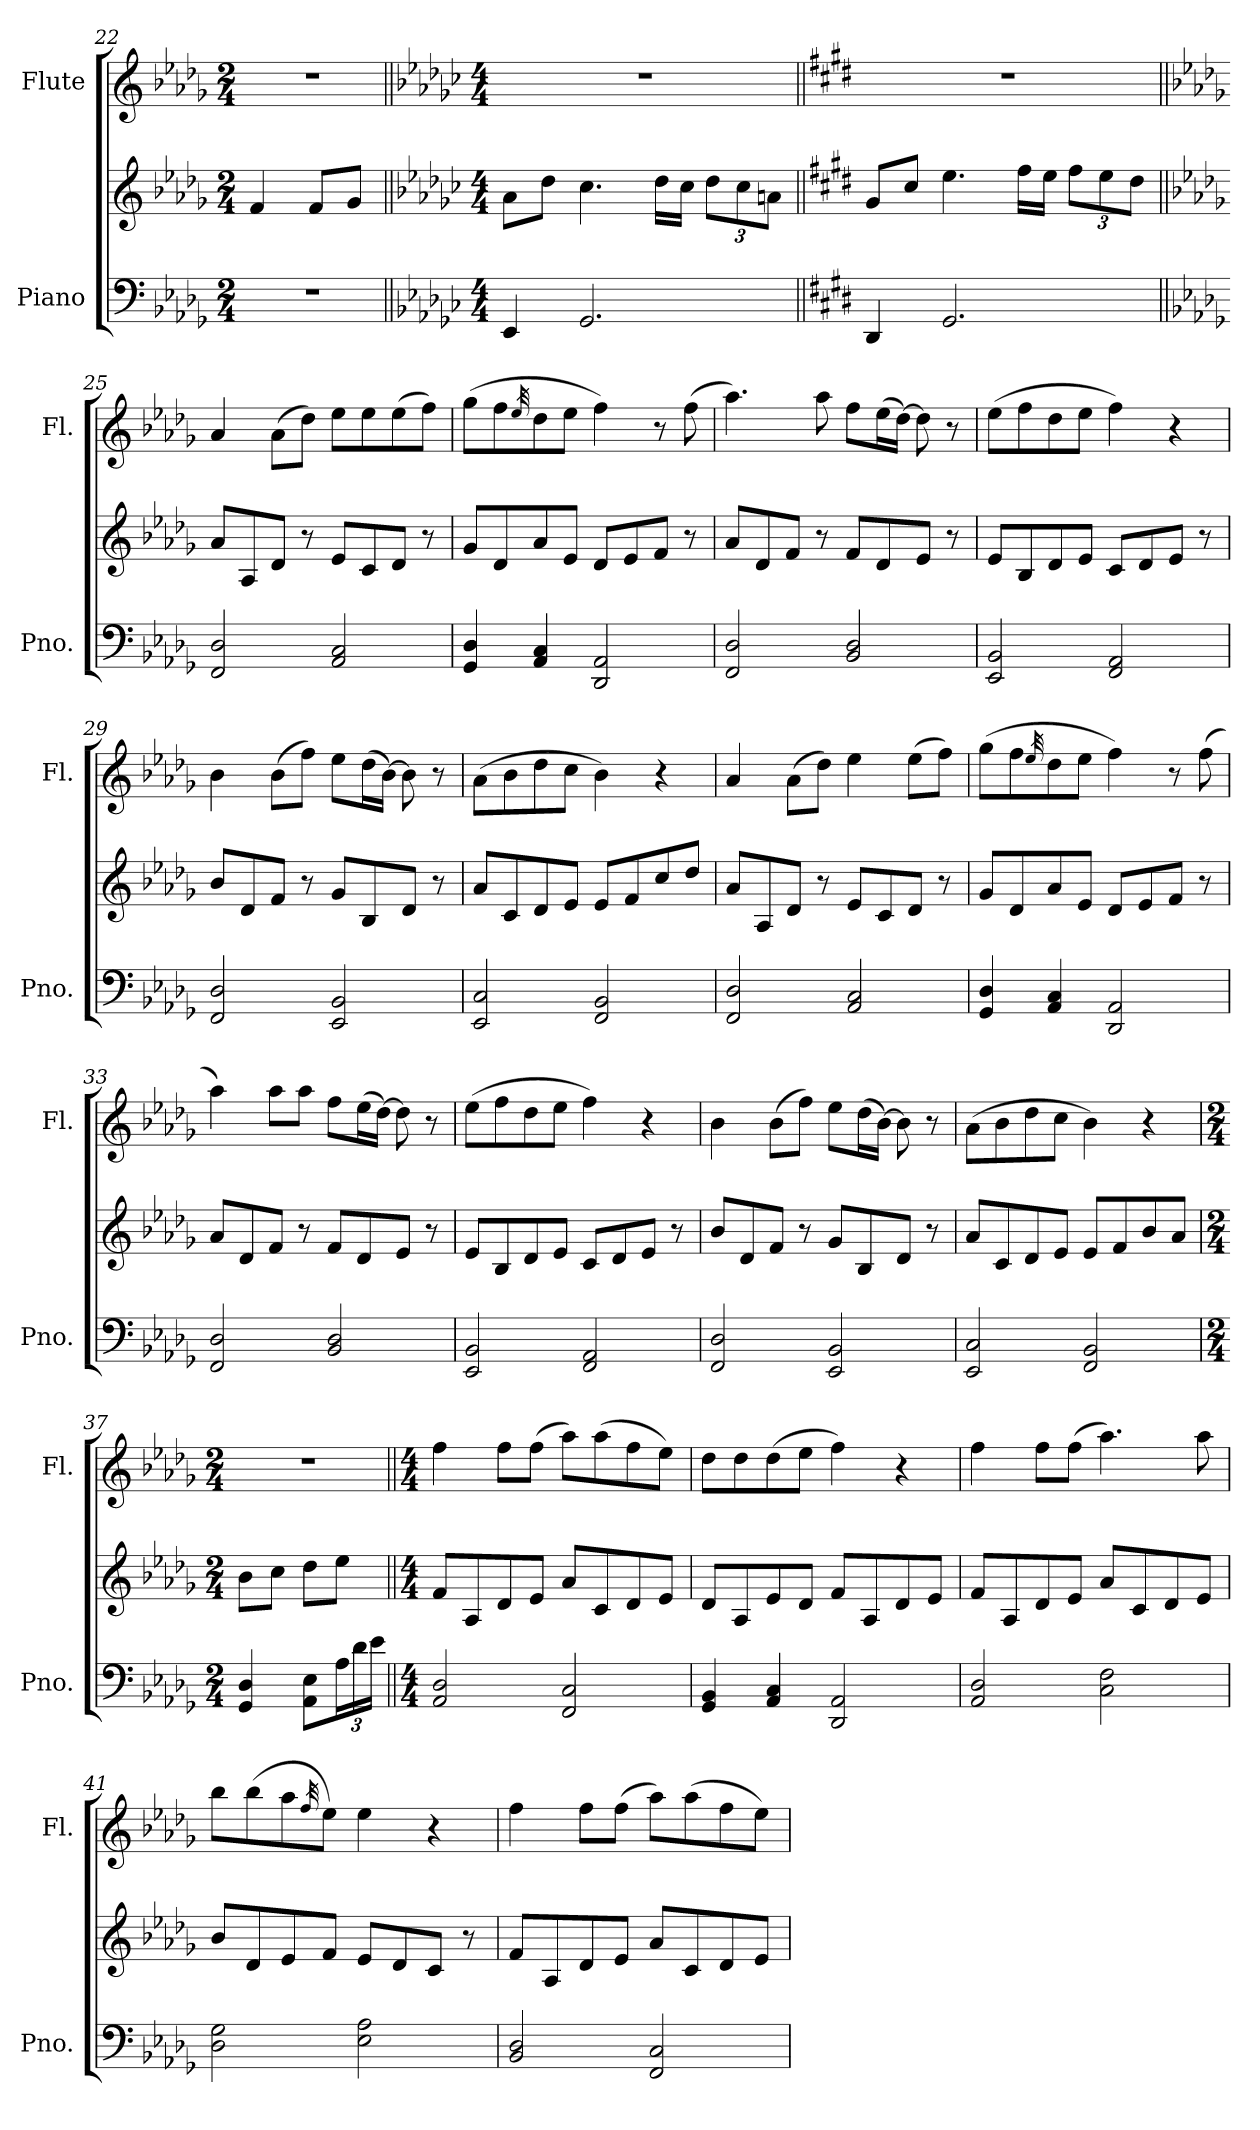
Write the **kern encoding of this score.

**kern	**kern	**kern
*part2	*part2	*part1
*staff3	*staff2	*staff1
*I"Piano	*	*I"Flute
*I'Pno.	*	*I'Fl.
*clefF4	*clefG2	*clefG2
*k[b-e-a-d-g-]	*k[b-e-a-d-g-]	*k[b-e-a-d-g-]
*M2/4	*M2/4	*M2/4
=22	=22	=22
2r	4f/	2r
.	8f/L	.
.	8g-/J	.
!!LO:LB:g=z
=23||	=23||	=23||
*k[b-e-a-d-g-c-]	*k[b-e-a-d-g-c-]	*k[b-e-a-d-g-c-]
*M4/4	*M4/4	*M4/4
4EE-/	8a-\L	1r
.	8dd-\J	.
2.GG-/	4.cc-\	.
.	16dd-\LL	.
.	16cc-\JJ	.
*	*Xbrackettup	*
.	12dd-\L	.
.	12cc-\	.
.	12an\J	.
=24||	=24||	=24||
*k[f#c#g#d#]	*k[f#c#g#d#]	*k[f#c#g#d#]
4DD#/	8g#/L	1r
.	8cc#/J	.
2.GG#/	4.ee\	.
.	16ff#\LL	.
.	16ee\JJ	.
.	12ff#\L	.
.	12ee\	.
.	12dd#\J	.
=25||	=25||	=25||
*k[b-e-a-d-g-]	*k[b-e-a-d-g-]	*k[b-e-a-d-g-]
2FF/ 2D-/	8a-/L	4a-/
.	8A-/	.
.	8d-/J	(>8a-\L
.	8r	8dd-\J)
2AA-/ 2C/	8e-/L	8ee-\L
.	8c/	8ee-\
.	8d-/J	(>8ee-\
.	8r	8ff\J)
!!LO:LB:g=z
=26	=26	=26
4GG-/ 4D-/	8g-/L	(>8gg-\L
.	8d-/	8ff\
.	.	32qee-/
4AA-/ 4C/	8a-/	8dd-\
.	8e-/J	8ee-\J
2DD-/ 2AA-/	8d-/L	4ff\)
.	8e-/	.
.	8f/J	8r
.	8r	(>8ff\
=27	=27	=27
2FF/ 2D-/	8a-/L	4.aa-\)
.	8d-/	.
.	8f/J	.
.	8r	8aa-\
2BB-/ 2D-/	8f/L	8ff\L
.	8d-/	(>16ee-\L
.	.	[16dd-\JJ)
.	8e-/J	8dd-\]
.	8r	8r
=28	=28	=28
2EE-/ 2BB-/	8e-/L	(>8ee-\L
.	8B-/	8ff\
.	8d-/	8dd-\
.	8e-/J	8ee-\J
2FF/ 2AA-/	8c/L	4ff\)
.	8d-/	.
.	8e-/J	4r
.	8r	.
=29	=29	=29
2FF/ 2D-/	8b-/L	4b-\
.	8d-/	.
.	8f/J	(>8b-\L
.	8r	8ff\J)
2EE-/ 2BB-/	8g-/L	8ee-\L
.	8B-/	(>16dd-\L
.	.	[16b-\JJ)
.	8d-/J	8b-\]
.	8r	8r
!!LO:LB:g=z
=30	=30	=30
2EE-/ 2C/	8a-/L	(>8a-\L
.	8c/	8b-\
.	8d-/	8dd-\
.	8e-/J	8cc\J
2FF/ 2BB-/	8e-/L	4b-\)
.	8f/	.
.	8cc/	4r
.	8dd-/J	.
=31	=31	=31
2FF/ 2D-/	8a-/L	4a-/
.	8A-/	.
.	8d-/J	(>8a-\L
.	8r	8dd-\J)
2AA-/ 2C/	8e-/L	4ee-\
.	8c/	.
.	8d-/J	(>8ee-\L
.	8r	8ff\J)
=32	=32	=32
4GG-/ 4D-/	8g-/L	(>8gg-\L
.	8d-/	8ff\
.	.	32qee-/
4AA-/ 4C/	8a-/	8dd-\
.	8e-/J	8ee-\J
2DD-/ 2AA-/	8d-/L	4ff\)
.	8e-/	.
.	8f/J	8r
.	8r	(>8ff\
=33	=33	=33
2FF/ 2D-/	8a-/L	4aa-\)
.	8d-/	.
.	8f/J	8aa-\L
.	8r	8aa-\J
2BB-/ 2D-/	8f/L	8ff\L
.	8d-/	(>16ee-\L
.	.	[16dd-\JJ)
.	8e-/J	8dd-\]
.	8r	8r
!!LO:PB:g=z
=34	=34	=34
2EE-/ 2BB-/	8e-/L	(>8ee-\L
.	8B-/	8ff\
.	8d-/	8dd-\
.	8e-/J	8ee-\J
2FF/ 2AA-/	8c/L	4ff\)
.	8d-/	.
.	8e-/J	4r
.	8r	.
=35	=35	=35
2FF/ 2D-/	8b-/L	4b-\
.	8d-/	.
.	8f/J	(>8b-\L
.	8r	8ff\J)
2EE-/ 2BB-/	8g-/L	8ee-\L
.	8B-/	(>16dd-\L
.	.	[16b-\JJ)
.	8d-/J	8b-\]
.	8r	8r
=36	=36	=36
2EE-/ 2C/	8a-/L	(>8a-\L
.	8c/	8b-\
.	8d-/	8dd-\
.	8e-/J	8cc\J
2FF/ 2BB-/	8e-/L	4b-\)
.	8f/	.
.	8b-/	4r
.	8a-/J	.
=37	=37	=37
*M2/4	*M2/4	*M2/4
4GG-/ 4D-/	8b-\L	2r
.	8cc\J	.
8AA-\ 8E-\L	8dd-\L	.
*Xbrackettup	*	*
24A-\L	8ee-\J	.
24d-\	.	.
24e-\JJ	.	.
!!LO:LB:g=z
=38||	=38||	=38||
*M4/4	*M4/4	*M4/4
2AA-/ 2D-/	8f/L	4ff\
.	8A-/	.
.	8d-/	8ff\L
.	8e-/J	(>8ff\J
2FF/ 2C/	8a-/L	8aa-\L)
.	8c/	(>8aa-\
.	8d-/	8ff\
.	8e-/J	8ee-\J)
=39	=39	=39
4GG-/ 4BB-/	8d-/L	8dd-\L
.	8A-/	8dd-\
4AA-/ 4C/	8e-/	(>8dd-\
.	8d-/J	8ee-\J
2DD-/ 2AA-/	8f/L	4ff\)
.	8A-/	.
.	8d-/	4r
.	8e-/J	.
=40	=40	=40
2AA-/ 2D-/	8f/L	4ff\
.	8A-/	.
.	8d-/	8ff\L
.	8e-/J	(>8ff\J
2C\ 2F\	8a-/L	4.aa-\)
.	8c/	.
.	8d-/	.
.	8e-/J	8aa-\
=41	=41	=41
2D-\ 2G-\	8b-/L	8bb-\L
.	8d-/	(>8bb-\
.	8e-/	8aa-\
.	.	32qff/
.	8f/J	8ee-\J)
2E-\ 2A-\	8e-/L	4ee-\
.	8d-/	.
.	8c/J	4r
.	8r	.
!!LO:LB:g=z
=42	=42	=42
2BB-/ 2D-/	8f/L	4ff\
.	8A-/	.
.	8d-/	8ff\L
.	8e-/J	(>8ff\J
2FF/ 2C/	8a-/L	8aa-\L)
.	8c/	(>8aa-\
.	8d-/	8ff\
.	8e-/J	8ee-\J)
=	=	=
*-	*-	*-
